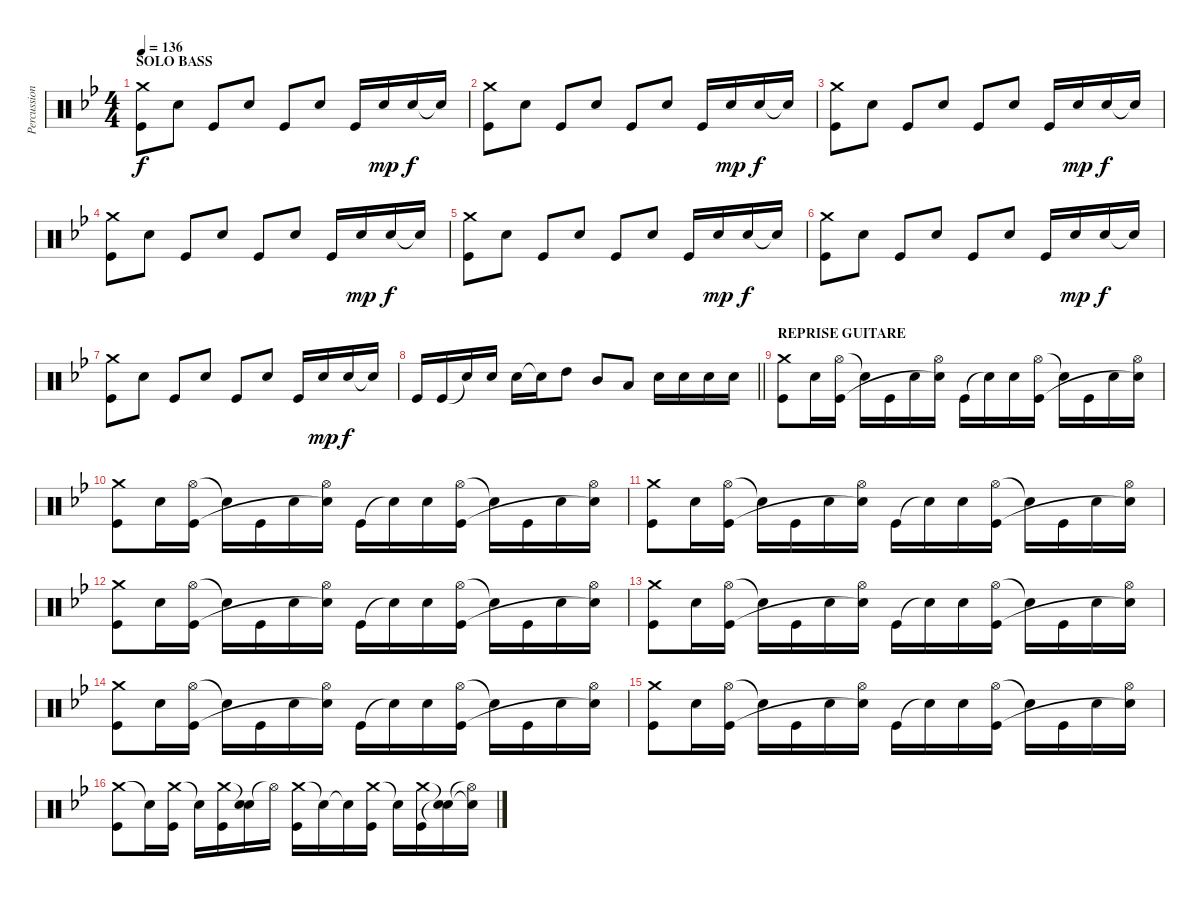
\track ("Percussions" "Percussion") {instrument percussion}
\staff {score}
\articulation defaults
\ts (4 4)
\section ("" "SOLO BASS")
\tempo 136
\clef neutral
\ks bb
("Crash medium (hit)" "Kick (hit)").8{dy f} "Electric Snare (hit)".8 "Kick (hit)".8 "Electric Snare (hit)".8 "Kick (hit)".8 "Electric Snare (hit)".8 "Kick (hit)".16 "Electric Snare (hit)".16{dy mp} "Electric Snare (hit)".16{dy f} "Snare (hit)"{t}.16 |
("Crash medium (hit)" "Kick (hit)").8 "Electric Snare (hit)".8 "Kick (hit)".8 "Electric Snare (hit)".8 "Kick (hit)".8 "Electric Snare (hit)".8 "Kick (hit)".16 "Electric Snare (hit)".16{dy mp} "Electric Snare (hit)".16{dy f} "Snare (hit)"{t}.16 |
("Crash medium (hit)" "Kick (hit)").8 "Electric Snare (hit)".8 "Kick (hit)".8 "Electric Snare (hit)".8 "Kick (hit)".8 "Electric Snare (hit)".8 "Kick (hit)".16 "Electric Snare (hit)".16{dy mp} "Electric Snare (hit)".16{dy f} "Snare (hit)"{t}.16 |
("Crash medium (hit)" "Kick (hit)").8 "Electric Snare (hit)".8 "Kick (hit)".8 "Electric Snare (hit)".8 "Kick (hit)".8 "Electric Snare (hit)".8 "Kick (hit)".16 "Electric Snare (hit)".16{dy mp} "Electric Snare (hit)".16{dy f} "Snare (hit)"{t}.16 |
("Crash medium (hit)" "Kick (hit)").8 "Electric Snare (hit)".8 "Kick (hit)".8 "Electric Snare (hit)".8 "Kick (hit)".8 "Electric Snare (hit)".8 "Kick (hit)".16 "Electric Snare (hit)".16{dy mp} "Electric Snare (hit)".16{dy f} "Snare (hit)"{t}.16 |
("Crash medium (hit)" "Kick (hit)").8 "Electric Snare (hit)".8 "Kick (hit)".8 "Electric Snare (hit)".8 "Kick (hit)".8 "Electric Snare (hit)".8 "Kick (hit)".16 "Electric Snare (hit)".16{dy mp} "Electric Snare (hit)".16{dy f} "Snare (hit)"{t}.16 |
("Crash medium (hit)" "Kick (hit)").8 "Electric Snare (hit)".8 "Kick (hit)".8 "Electric Snare (hit)".8 "Kick (hit)".8 "Electric Snare (hit)".8 "Kick (hit)".16 "Electric Snare (hit)".16{dy mp} "Electric Snare (hit)".16{dy f} "Snare (hit)"{t}.16 |
\barLineRight lightlight "Kick (hit)".16 "Kick (hit)".16 "Snare (hit)"{t}.16 "Electric Snare (hit)".16 "Electric Snare (hit)".16 "Snare (hit)"{t}.16 "High Tom (hit)".8 "Mid Tom (hit)".8 "Low Tom (hit)".8 "Electric Snare (hit)".16 "Electric Snare (hit)".16 "Electric Snare (hit)".16 "Electric Snare (hit)".16
|
\section ("" "REPRISE GUITARE")
("Crash medium (hit)" "Kick (hit)").8 "Electric Snare (hit)".16 ("Hi-Hat (open)" "Kick (hit)").16 "Snare (hit)"{t}.16 "Kick (hit)".16 "Electric Snare (hit)".16 ("Hi-Hat (open)" "Snare (hit)"{t}).16 "Kick (hit)".16 "Snare (hit)"{t}.16 "Electric Snare (hit)".16 ("Hi-Hat (open)" "Kick (hit)").16 "Snare (hit)"{t}.16 "Kick (hit)".16 "Electric Snare (hit)".16 ("Hi-Hat (open)" "Snare (hit)"{t}).16 |
("Crash medium (hit)" "Kick (hit)").8 "Electric Snare (hit)".16 ("Hi-Hat (open)" "Kick (hit)").16 "Snare (hit)"{t}.16 "Kick (hit)".16 "Electric Snare (hit)".16 ("Hi-Hat (open)" "Snare (hit)"{t}).16 "Kick (hit)".16 "Snare (hit)"{t}.16 "Electric Snare (hit)".16 ("Hi-Hat (open)" "Kick (hit)").16 "Snare (hit)"{t}.16 "Kick (hit)".16 "Electric Snare (hit)".16 ("Hi-Hat (open)" "Snare (hit)"{t}).16 |
("Crash medium (hit)" "Kick (hit)").8 "Electric Snare (hit)".16 ("Hi-Hat (open)" "Kick (hit)").16 "Snare (hit)"{t}.16 "Kick (hit)".16 "Electric Snare (hit)".16 ("Hi-Hat (open)" "Snare (hit)"{t}).16 "Kick (hit)".16 "Snare (hit)"{t}.16 "Electric Snare (hit)".16 ("Hi-Hat (open)" "Kick (hit)").16 "Snare (hit)"{t}.16 "Kick (hit)".16 "Electric Snare (hit)".16 ("Hi-Hat (open)" "Snare (hit)"{t}).16 |
("Crash medium (hit)" "Kick (hit)").8 "Electric Snare (hit)".16 ("Hi-Hat (open)" "Kick (hit)").16 "Snare (hit)"{t}.16 "Kick (hit)".16 "Electric Snare (hit)".16 ("Hi-Hat (open)" "Snare (hit)"{t}).16 "Kick (hit)".16 "Snare (hit)"{t}.16 "Electric Snare (hit)".16 ("Hi-Hat (open)" "Kick (hit)").16 "Snare (hit)"{t}.16 "Kick (hit)".16 "Electric Snare (hit)".16 ("Hi-Hat (open)" "Snare (hit)"{t}).16 |
("Crash medium (hit)" "Kick (hit)").8 "Electric Snare (hit)".16 ("Hi-Hat (open)" "Kick (hit)").16 "Snare (hit)"{t}.16 "Kick (hit)".16 "Electric Snare (hit)".16 ("Hi-Hat (open)" "Snare (hit)"{t}).16 "Kick (hit)".16 "Snare (hit)"{t}.16 "Electric Snare (hit)".16 ("Hi-Hat (open)" "Kick (hit)").16 "Snare (hit)"{t}.16 "Kick (hit)".16 "Electric Snare (hit)".16 ("Hi-Hat (open)" "Snare (hit)"{t}).16 |
("Crash medium (hit)" "Kick (hit)").8 "Electric Snare (hit)".16 ("Hi-Hat (open)" "Kick (hit)").16 "Snare (hit)"{t}.16 "Kick (hit)".16 "Electric Snare (hit)".16 ("Hi-Hat (open)" "Snare (hit)"{t}).16 "Kick (hit)".16 "Snare (hit)"{t}.16 "Electric Snare (hit)".16 ("Hi-Hat (open)" "Kick (hit)").16 "Snare (hit)"{t}.16 "Kick (hit)".16 "Electric Snare (hit)".16 ("Hi-Hat (open)" "Snare (hit)"{t}).16 |
("Crash medium (hit)" "Kick (hit)").8 "Electric Snare (hit)".16 ("Hi-Hat (open)" "Kick (hit)").16 "Snare (hit)"{t}.16 "Kick (hit)".16 "Electric Snare (hit)".16 ("Hi-Hat (open)" "Snare (hit)"{t}).16 "Kick (hit)".16 "Snare (hit)"{t}.16 "Electric Snare (hit)".16 ("Hi-Hat (open)" "Kick (hit)").16 "Snare (hit)"{t}.16 "Kick (hit)".16 "Electric Snare (hit)".16 ("Hi-Hat (open)" "Snare (hit)"{t}).16 |
("Crash medium (hit)" "Kick (hit)").8 "Snare (hit)"{t}.16 ("Crash medium (hit)" "Kick (hit)").16 "Snare (hit)"{t}.16 ("Crash medium (hit)" "Kick (hit)").16 ("Snare (hit)"{t} "Electric Snare (hit)").16 "Hi-Hat (open)"{t}.16 ("Crash medium (hit)" "Kick (hit)").16 "Snare (hit)"{t}.16 "Snare (hit)"{t}.16 ("Crash medium (hit)" "Kick (hit)").16 "Snare (hit)"{t}.16 ("Crash medium (hit)" "Kick (hit)").16 ("Snare (hit)"{t} "Snare (hit)"{t}).16 ("Hi-Hat (open)"{t} "Snare (hit)"{t}).16
